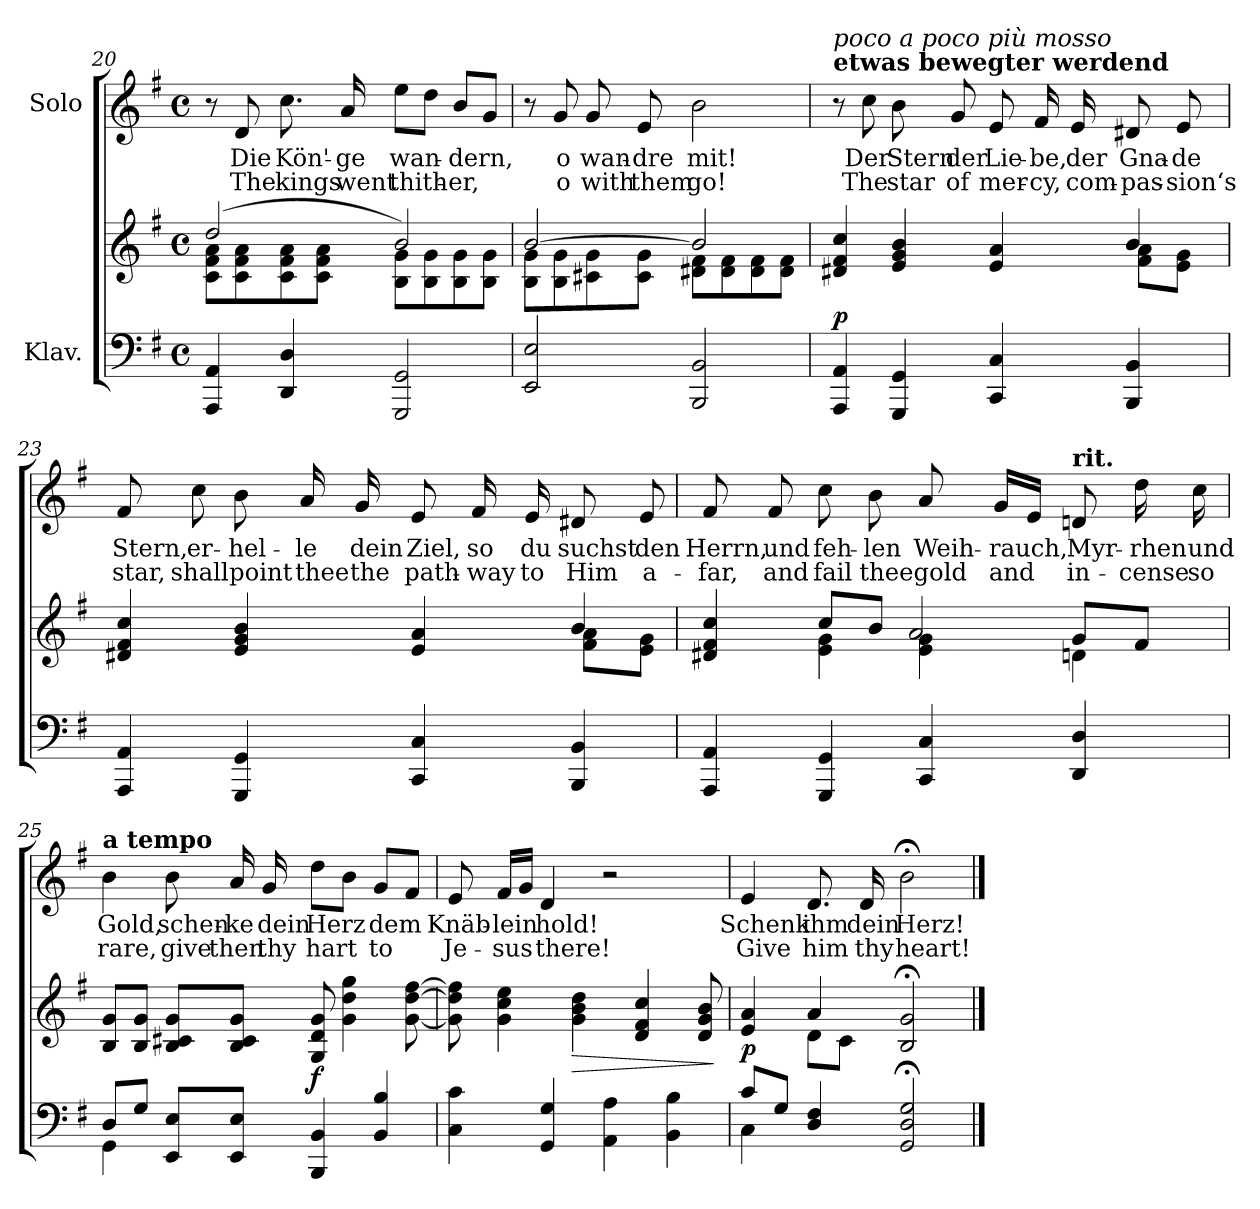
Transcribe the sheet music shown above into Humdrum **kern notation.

**kern	**kern	**dynam	**kern	**text	**text
*part2	*part2	*part2	*part1	*part1	*part1
*staff3	*staff2	*staff2/3	*staff1	*staff1	*staff1
*I"Klav.	*	*	*I"Solo	*	*
*clefF4	*clefG2	*	*clefG2	*	*
*k[f#]	*k[f#]	*	*k[f#]	*	*
*M4/4	*M4/4	*	*M4/4	*	*
*met(c)	*met(c)	*	*met(c)	*	*
=20	=20	=20	=20	=20	=20
*	*^	*	*	*	*
4AAA/ 4AA/	(2dd/	8c\ 8f#\ 8a\L	.	8r	.	.
.	.	8c\ 8f#\ 8a\	.	8d/	Die	The
4DD/ 4D/	.	8c\ 8f#\ 8a\	.	8.cc\	Kön'-	kings
.	.	8c\ 8f#\ 8a\J	.	.	.	.
.	.	.	.	16a/	-ge	went
2GGG/ 2GG/	2b/)	8B\ 8g\L	.	8ee\L	wan-	thith-
.	.	8B\ 8g\	.	8dd\J	.	.
.	.	8B\ 8g\	.	8b/L	-dern,	-er,
.	.	8B\ 8g\J	.	8g/J	.	.
!!LO:LB:g=z
=21	=21	=21	=21	=21	=21	=21
2EE/ 2E/	[2b/	8B\ 8g\L	.	8r	.	.
.	.	8B\ 8g\	.	8g/	o	o
.	.	8c#X\ 8g\	.	8g/	wan-	with
.	.	8c#\ 8g\J	.	8e/	-dre	them
2BBB/ 2BB/	2b/]	8d#X\ 8f#\L	.	2b\	mit!	go!
.	.	8d#\ 8f#\	.	.	.	.
.	.	8d#\ 8f#\	.	.	.	.
.	.	8d#\ 8f#\J	.	.	.	.
=22	=22	=22	=22	=22	=22	=22
!	!	!	!	!LO:TX:a:B:t=etwas bewegter werdend	!	!
!	!	!	!	!LO:TX:a:i:t=poco a poco più mosso	!	!
!	!	!	!LO:DY:a=2	!	!	!
4AAA/ 4AA/	4d#X/ 4f#/ 4cc/	2.rcyy	p	8r	.	.
.	.	.	.	8cc\	Der	The
4GGG/ 4GG/	4e/ 4g/ 4b/	.	.	8b\	Stern	star
.	.	.	.	8g/	der	of
4CC/ 4C/	4e/ 4a/	.	.	8e/	Lie-	mer-
.	.	.	.	16f#/	-be,	-cy,
.	.	.	.	16e/	der	com-
4BBB/ 4BB/	4b/	8f#\ 8a\L	.	8d#X/	Gna-	-pas-
.	.	8e\ 8g\J	.	8e/	-de	-sion‘s
!!LO:LB:g=z
=23	=23	=23	=23	=23	=23	=23
4AAA/ 4AA/	4d#X/ 4f#/ 4cc/	2.rcyy	.	8f#/	Stern,	star,
.	.	.	.	8cc\	er-	shall
4GGG/ 4GG/	4e/ 4g/ 4b/	.	.	8b\	-hel-	point
.	.	.	.	16a/	-le	thee
.	.	.	.	16g/	dein	the
4CC/ 4C/	4e/ 4a/	.	.	8e/	Ziel,	path-
.	.	.	.	16f#/	so	-way
.	.	.	.	16e/	du	to
4BBB/ 4BB/	4b/	8f#\ 8a\L	.	8d#X/	suchst	Him
.	.	8e\ 8g\J	.	8e/	den	a-
=24	=24	=24	=24	=24	=24	=24
*	*	*^	*	*	*	*
4AAA/ 4AA/	4d#X/ 4f#/ 4cc/	4rcyy	2ryy	.	8f#/	Herrn,	-far,
.	.	.	.	.	8f#/	und	and
4GGG/ 4GG/	8cc/L	4e\ 4g\	.	.	8cc\	feh-	fail
.	8b/J	.	.	.	8b\	-len	thee
4CC/ 4C/	4ryy	4e\ 4g\	2a/	.	8a/	Weih-	gold
.	.	.	.	.	16g/LL	-rauch,	and
.	.	.	.	.	16e/JJ	.	.
!	!	!	!	!	!LO:TX:a:B:t=rit.	!	!
4DD/ 4D/	8g/L	4dn\	.	.	8dn/	Myr-	in-
.	8f#/J	.	.	.	16dd\	-rhen	-cense
.	.	.	.	.	16cc\	und	so
*	*v	*v	*v	*	*	*	*
!!LO:LB:g=z
=25	=25	=25	=25	=25	=25
*^	*	*	*	*	*
!	!	!	!	!LO:TX:a:B:t=a tempo	!	!
8D/L	4GG\	8B/ 8g/L	.	4b\	Gold,	rare,
8G/J	.	8B/ 8g/J	.	.	.	.
8EE/ 8E/L	2.ryy	8B/ 8c#X/ 8g/L	.	8b\	schen-	give
8EE/ 8E/J	.	8B/ 8c#/ 8g/J	.	16a/	-ke	then
.	.	.	.	16g/	dein	thy
!	!	!	!LO:DY:a=2	!	!	!
4BBB/ 4BB/	.	8G/ 8d/ 8g/	f	8dd\L	Herz	hart
.	.	4g\ 4dd\ 4gg\	.	8b\J	.	.
4BB/ 4B/	.	.	.	8g/L	dem	to
.	.	[8g\ [8dd\ [8ff#\	.	8f#/J	.	.
*v	*v	*	*	*	*	*
=26	=26	=26	=26	=26	=26
4C\ 4c\	8g\] 8dd\] 8ff#\]	.	8e/	Knäb-	Je-
.	4g\ 4cc\ 4ee\	.	16f#/LL	-lein	-sus
.	.	.	16g/JJ	.	.
4GG/ 4G/	.	.	4d/	hold!	there!
!	!	!LO:HP:b	!	!	!
.	4g\ 4b\ 4dd\	>	.	.	.
4AA\ 4A\	.	.	2r	.	.
.	4d/ 4f#/ 4cc/	.	.	.	.
4BB\ 4B\	.	.	.	.	.
.	8d/ 8g/ 8b/	.	.	.	.
.	.	]	.	.	.
=27	=27	=27	=27	=27	=27
*^	*^	*	*	*	*
!	!	!	!	!LO:DY:a=2	!	!	!
8c/L	4C\	4e/ 4a/	4rcyy	p	4e/	Schenk'	Give
8G/J	.	.	.	.	.	.	.
4D/ 4F#/	2.ryy	4a/	8d\L	.	8.d/	ihm	him
.	.	.	(8c\J	.	.	.	.
.	.	.	.	.	16d/	dein	thy
2GG/; 2D/; 2G/;	.	2B/;< 2g/;<	2ryy	.	2b;<\	Herz!	heart!
*v	*v	*	*	*	*	*	*
*	*v	*v	*	*	*	*
==	==	==	==	==	==
*-	*-	*-	*-	*-	*-
